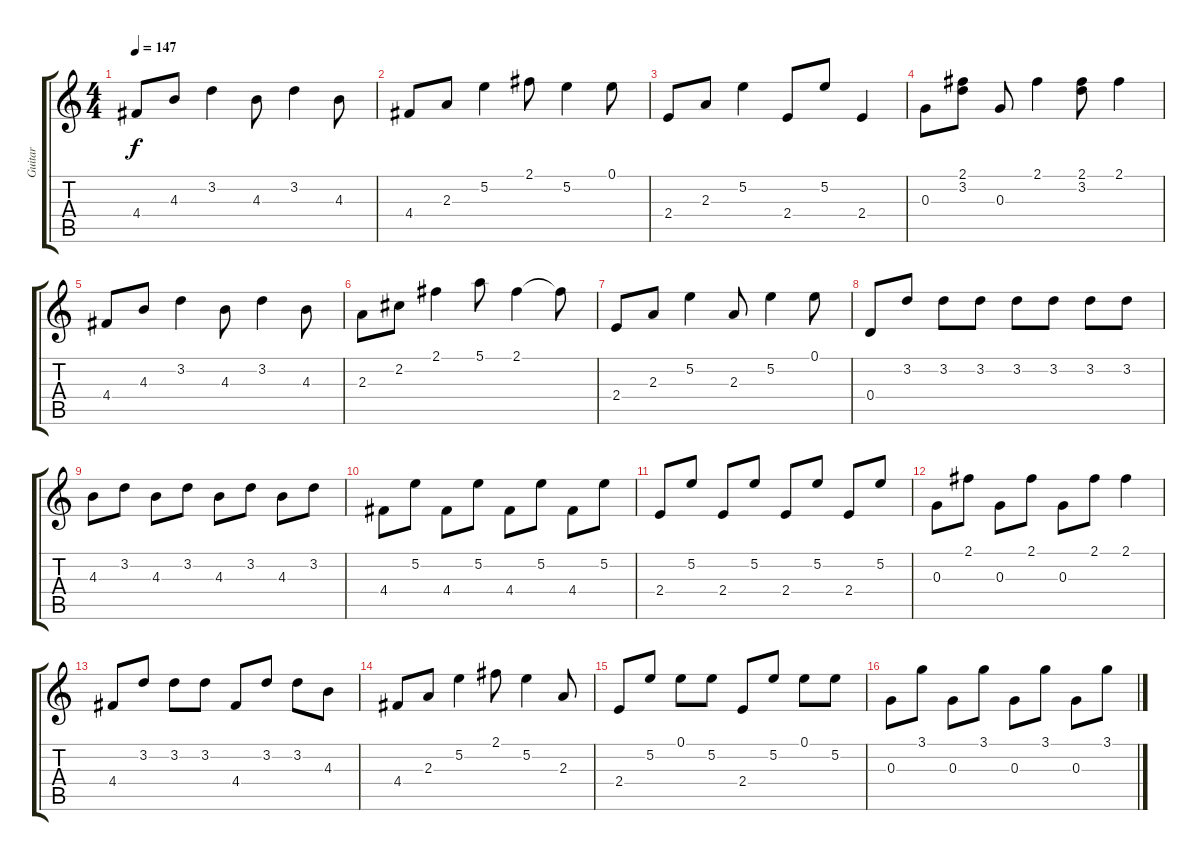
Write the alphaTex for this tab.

\track ("Guitar" "Guitar") {instrument electricguitarclean}
\staff {score tabs}
\tuning (E4 B3 G3 D3 A2 E2) {hide}
\ts (4 4)
\tempo 147
\clef g2
\ks c
4.4.8{dy f} 4.3.8 3.2.4 4.3.8 3.2.4 4.3.8 |
4.4.8 2.3.8 5.2.4 2.1.8 5.2.4 0.1.8 |
2.4.8 2.3.8 5.2.4 2.4.8 5.2.8 2.4.4 |
0.3.8 (2.1 3.2).8 0.3.8 2.1.4 (2.1 3.2).8 2.1.4 |
4.4.8 4.3.8 3.2.4 4.3.8 3.2.4 4.3.8 |
2.3.8 2.2.8 2.1.4 5.1.8 2.1.4 2.1{t}.8 |
2.4.8 2.3.8 5.2.4 2.3.8 5.2.4 0.1.8 |
0.4.8 3.2.8 3.2.8 3.2.8 3.2.8 3.2.8 3.2.8 3.2.8 |
4.3.8 3.2.8 4.3.8 3.2.8 4.3.8 3.2.8 4.3.8 3.2.8 |
4.4.8 5.2.8 4.4.8 5.2.8 4.4.8 5.2.8 4.4.8 5.2.8 |
2.4.8 5.2.8 2.4.8 5.2.8 2.4.8 5.2.8 2.4.8 5.2.8 |
0.3.8 2.1.8 0.3.8 2.1.8 0.3.8 2.1.8 2.1.4 |
4.4.8 3.2.8 3.2.8 3.2.8 4.4.8 3.2.8 3.2.8 4.3.8 |
4.4.8 2.3.8 5.2.4 2.1.8 5.2.4 2.3.8 |
2.4.8 5.2.8 0.1.8 5.2.8 2.4.8 5.2.8 0.1.8 5.2.8 |
0.3.8 3.1.8 0.3.8 3.1.8 0.3.8 3.1.8 0.3.8 3.1.8
